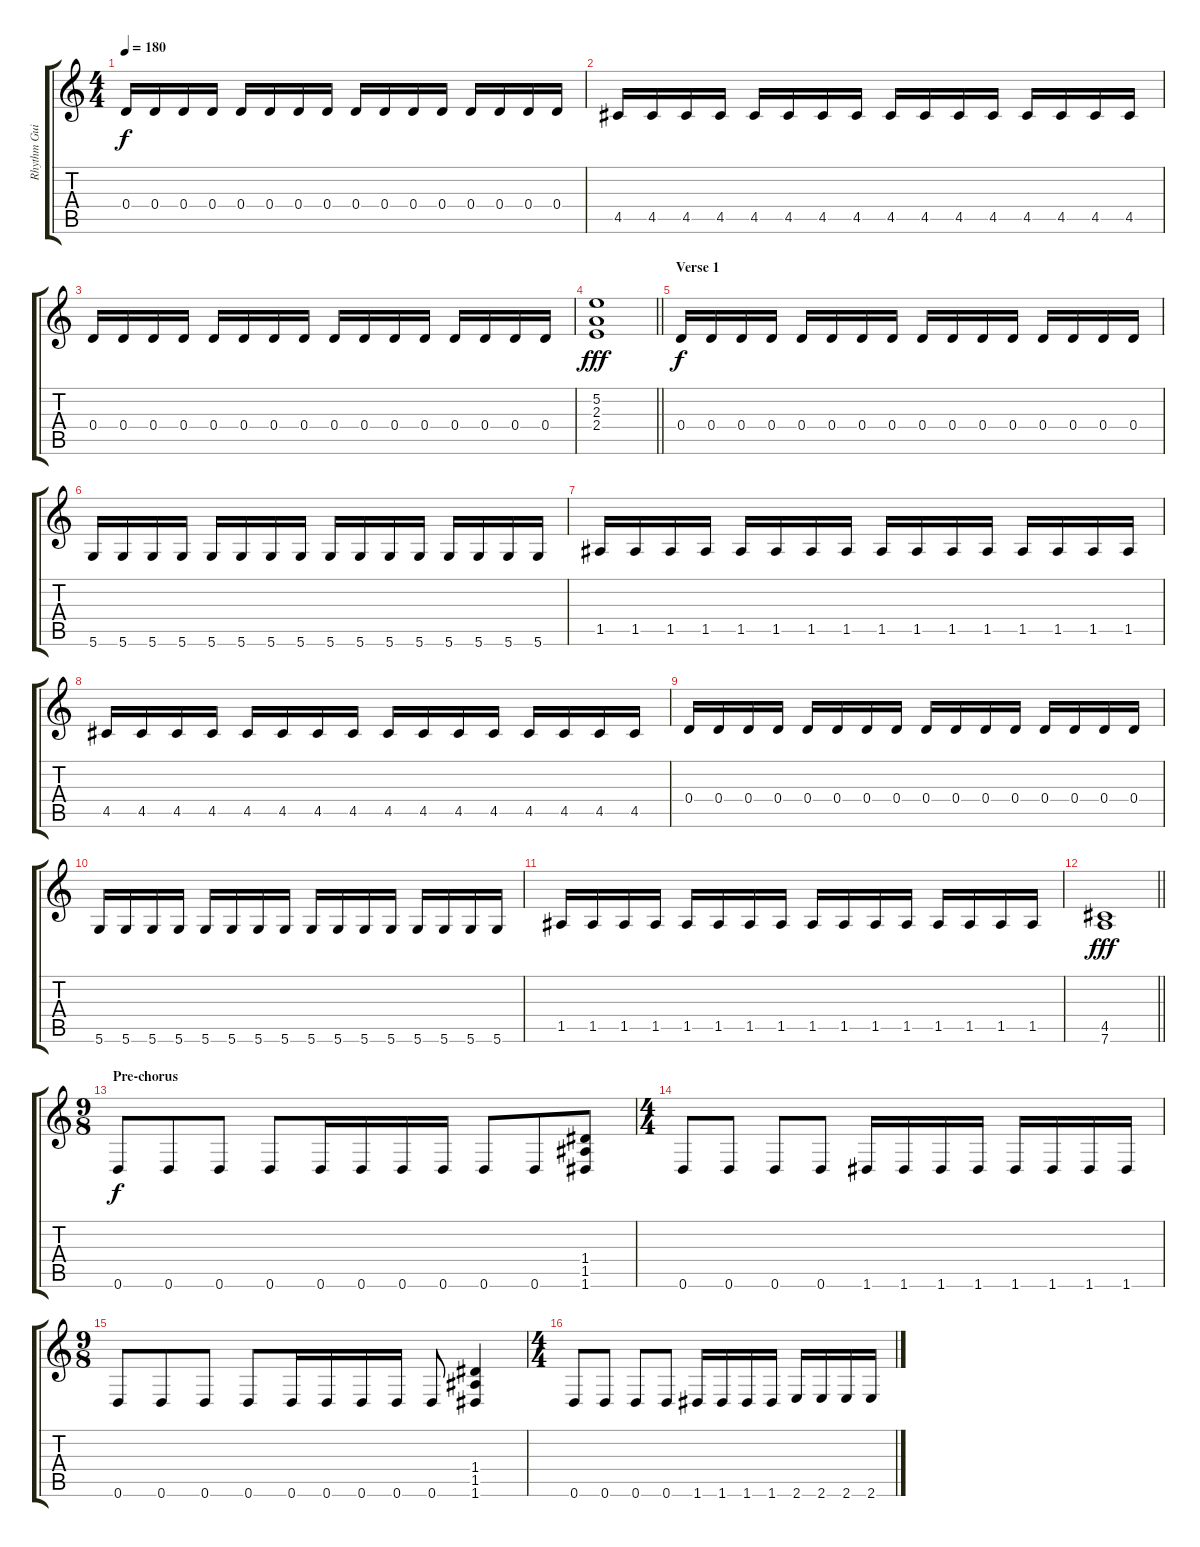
\track ("Rhythm Guitar right" "Rhythm Gui") {instrument distortionguitar}
\staff {score tabs}
\tuning (E4 B3 G3 D3 A2 D2) {hide}
\ts (4 4)
\tempo 180
\clef g2
\ks c
0.4.16{dy f} 0.4.16 0.4.16 0.4.16 0.4.16 0.4.16 0.4.16 0.4.16 0.4.16 0.4.16 0.4.16 0.4.16 0.4.16 0.4.16 0.4.16 0.4.16 |
4.5.16 4.5.16 4.5.16 4.5.16 4.5.16 4.5.16 4.5.16 4.5.16 4.5.16 4.5.16 4.5.16 4.5.16 4.5.16 4.5.16 4.5.16 4.5.16 |
0.4.16 0.4.16 0.4.16 0.4.16 0.4.16 0.4.16 0.4.16 0.4.16 0.4.16 0.4.16 0.4.16 0.4.16 0.4.16 0.4.16 0.4.16 0.4.16 |
\barLineRight lightlight
(5.2 2.3 2.4).1{dy fff} |
\section ("" "Verse 1")
0.4.16{dy f} 0.4.16 0.4.16 0.4.16 0.4.16 0.4.16 0.4.16 0.4.16 0.4.16 0.4.16 0.4.16 0.4.16 0.4.16 0.4.16 0.4.16 0.4.16 |
5.6.16 5.6.16 5.6.16 5.6.16 5.6.16 5.6.16 5.6.16 5.6.16 5.6.16 5.6.16 5.6.16 5.6.16 5.6.16 5.6.16 5.6.16 5.6.16 |
1.5.16 1.5.16 1.5.16 1.5.16 1.5.16 1.5.16 1.5.16 1.5.16 1.5.16 1.5.16 1.5.16 1.5.16 1.5.16 1.5.16 1.5.16 1.5.16 |
4.5.16 4.5.16 4.5.16 4.5.16 4.5.16 4.5.16 4.5.16 4.5.16 4.5.16 4.5.16 4.5.16 4.5.16 4.5.16 4.5.16 4.5.16 4.5.16 |
0.4.16 0.4.16 0.4.16 0.4.16 0.4.16 0.4.16 0.4.16 0.4.16 0.4.16 0.4.16 0.4.16 0.4.16 0.4.16 0.4.16 0.4.16 0.4.16 |
5.6.16 5.6.16 5.6.16 5.6.16 5.6.16 5.6.16 5.6.16 5.6.16 5.6.16 5.6.16 5.6.16 5.6.16 5.6.16 5.6.16 5.6.16 5.6.16 |
1.5.16 1.5.16 1.5.16 1.5.16 1.5.16 1.5.16 1.5.16 1.5.16 1.5.16 1.5.16 1.5.16 1.5.16 1.5.16 1.5.16 1.5.16 1.5.16 |
\barLineRight lightlight
(4.5 7.6).1{dy fff} |
\ts (9 8)
\section ("" "Pre-chorus")
0.6.8{dy f} 0.6.8 0.6.8 0.6.8 0.6.16 0.6.16 0.6.16 0.6.16 0.6.8 0.6.8 (1.4 1.5 1.6).8 |
\ts (4 4)
0.6.8 0.6.8 0.6.8 0.6.8 1.6.16 1.6.16 1.6.16 1.6.16 1.6.16 1.6.16 1.6.16 1.6.16 |
\ts (9 8)
0.6.8 0.6.8 0.6.8 0.6.8 0.6.16 0.6.16 0.6.16 0.6.16 0.6.8 (1.4 1.5 1.6).4 |
\ts (4 4)
0.6.8 0.6.8 0.6.8 0.6.8 1.6.16 1.6.16 1.6.16 1.6.16 2.6.16 2.6.16 2.6.16 2.6.16
